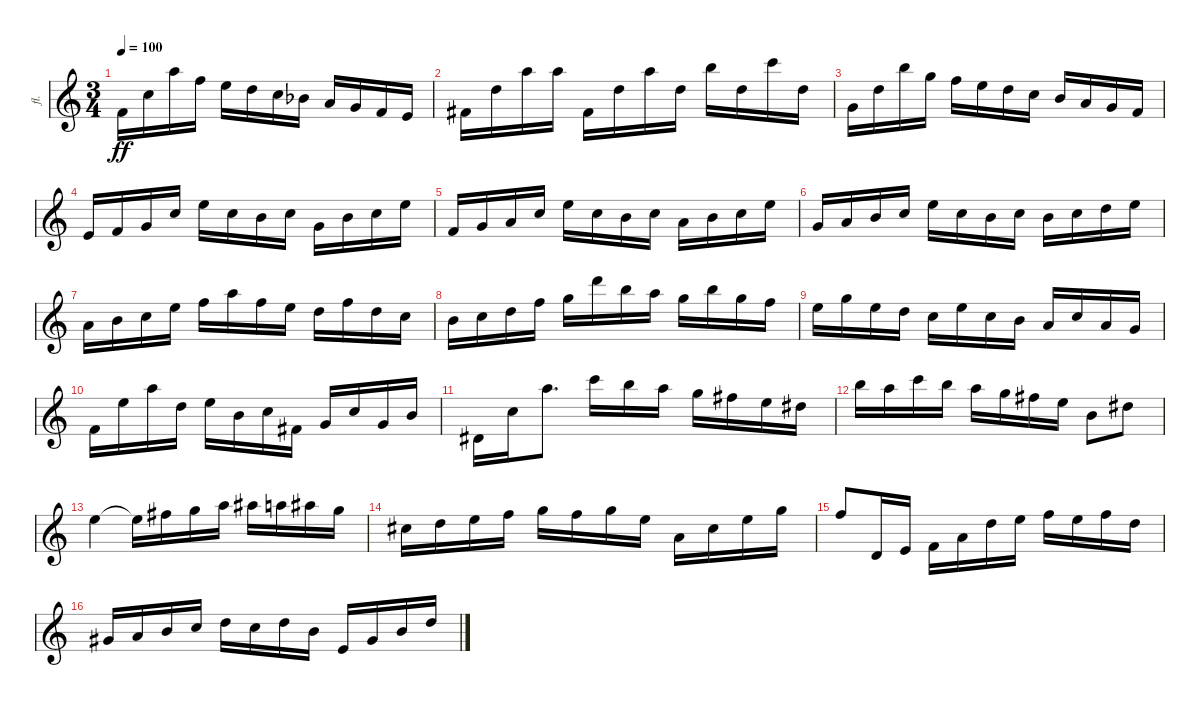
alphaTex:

\bracketExtendMode nobrackets
\track ("Solo Flute" "fl.") {instrument flute}
\staff {score}
\tuning (E4 B3 G3 D3 A2 E2)
\ts (3 4)
\tempo 100
\clef g2
\ks aminor
6.2.16{dy ff beam Down} 8.1.16{beam Down} 17.1.16{beam Down} 13.1.16{beam Down} 12.1.16{beam Down} 10.1.16{beam Down} 8.1.16{beam Down} 6.1{acc b}.16{beam Down} 5.1.16{beam Up} 3.1.16{beam Up} 1.1.16{beam Up} 0.1.16{beam Up} |
2.1{acc #}.16{beam Down} 10.1.16{beam Down} 17.1.16{beam Down} 17.1.16{beam Down} 7.2{acc #}.16{beam Down} 10.1.16{beam Down} 17.1.16{beam Down} 15.2.16{beam Down} 19.1.16{beam Down} 15.2.16{beam Down} 20.1.16{beam Down} 10.1.16{beam Down} |
3.1.16{beam Down} 10.1.16{beam Down} 19.1.16{beam Down} 15.1.16{beam Down} 13.1.16{beam Down} 12.1.16{beam Down} 10.1.16{beam Down} 8.1.16{beam Down} 7.1.16{beam Up} 5.1.16{beam Up} 3.1.16{beam Up} 1.1.16{beam Up} |
0.1.16{beam Up} 1.1.16{beam Up} 3.1.16{beam Up} 8.1.16{beam Up} 12.1.16{beam Down} 8.1.16{beam Down} 7.1.16{beam Down} 8.1.16{beam Down} 3.1.16{beam Down} 7.1.16{beam Down} 8.1.16{beam Down} 12.1.16{beam Down} |
1.1.16{beam Up} 3.1.16{beam Up} 5.1.16{beam Up} 8.1.16{beam Up} 12.1.16{beam Down} 8.1.16{beam Down} 7.1.16{beam Down} 8.1.16{beam Down} 5.1.16{beam Down} 7.1.16{beam Down} 8.1.16{beam Down} 12.1.16{beam Down} |
3.1.16{beam Up} 5.1.16{beam Up} 7.1.16{beam Up} 8.1.16{beam Up} 12.1.16{beam Down} 8.1.16{beam Down} 7.1.16{beam Down} 8.1.16{beam Down} 7.1.16{beam Down} 8.1.16{beam Down} 10.1.16{beam Down} 12.1.16{beam Down} |
5.1.16{beam Down} 7.1.16{beam Down} 8.1.16{beam Down} 12.1.16{beam Down} 13.1.16{beam Down} 17.1.16{beam Down} 13.1.16{beam Down} 12.1.16{beam Down} 10.1.16{beam Down} 13.1.16{beam Down} 10.1.16{beam Down} 8.1.16{beam Down} |
7.1.16{beam Down} 8.1.16{beam Down} 10.1.16{beam Down} 13.1.16{beam Down} 15.1.16{beam Down} 22.1.16{beam Down} 19.1.16{beam Down} 17.1.16{beam Down} 15.1.16{beam Down} 19.1.16{beam Down} 15.1.16{beam Down} 13.1.16{beam Down} |
12.1.16{beam Down} 15.1.16{beam Down} 12.1.16{beam Down} 10.1.16{beam Down} 8.1.16{beam Down} 12.1.16{beam Down} 8.1.16{beam Down} 7.1.16{beam Down} 5.1.16{beam Up} 8.1.16{beam Up} 5.1.16{beam Up} 3.1.16{beam Up} |
1.1.16{beam Down} 12.1.16{beam Down} 17.1.16{beam Down} 10.1.16{beam Down} 12.1.16{beam Down} 7.1.16{beam Down} 8.1.16{beam Down} 2.1{acc #}.16{beam Down} 3.1.16{beam Up} 8.1.16{beam Up} 3.1.16{beam Up} 7.1.16{beam Up} |
4.2{acc #}.16{beam Down} 8.1.16{beam Down} 17.1.8{d beam Down} 20.1.16{beam Down} 19.1.16{beam Down} 17.1.16{beam Down} 15.1.16{beam Down} 14.1{acc #}.16{beam Down} 12.1.16{beam Down} 11.1{acc #}.16{beam Down} |
19.1.16{beam Down} 17.1.16{beam Down} 20.1.16{beam Down} 19.1.16{beam Down} 17.1.16{beam Down} 15.1.16{beam Down} 14.1{acc #}.16{beam Down} 12.1.16{beam Down} 7.1.8{beam Down} 11.1{acc #}.8{beam Down} |
12.1.4{beam Down} 12.1{t}.16{beam Down} 14.1{acc #}.16{beam Down} 15.1.16{beam Down} 17.1.16{beam Down} 18.1{acc #}.16{beam Down} 17.1.16{beam Down} 18.1{acc #}.16{beam Down} 15.1.16{beam Down} |
9.1{acc #}.16{beam Down} 10.1.16{beam Down} 12.1.16{beam Down} 13.1.16{beam Down} 15.1.16{beam Down} 13.1.16{beam Down} 15.1.16{beam Down} 12.1.16{beam Down} 5.1.16{beam Down} 9.1{acc #}.16{beam Down} 12.1.16{beam Down} 15.1.16{beam Down} |
13.1.8{beam Up} 3.2.16{beam Up} 0.1.16{beam Up} 1.1.16{beam Down} 5.1.16{beam Down} 10.1.16{beam Down} 12.1.16{beam Down} 13.1.16{beam Down} 12.1.16{beam Down} 13.1.16{beam Down} 10.1.16{beam Down} |
4.1{acc #}.16{beam Up} 5.1.16{beam Up} 7.1.16{beam Up} 8.1.16{beam Up} 10.1.16{beam Down} 8.1.16{beam Down} 10.1.16{beam Down} 7.1.16{beam Down} 0.1.16{beam Up} 4.1{acc #}.16{beam Up} 7.1.16{beam Up} 10.1.16{beam Up}
